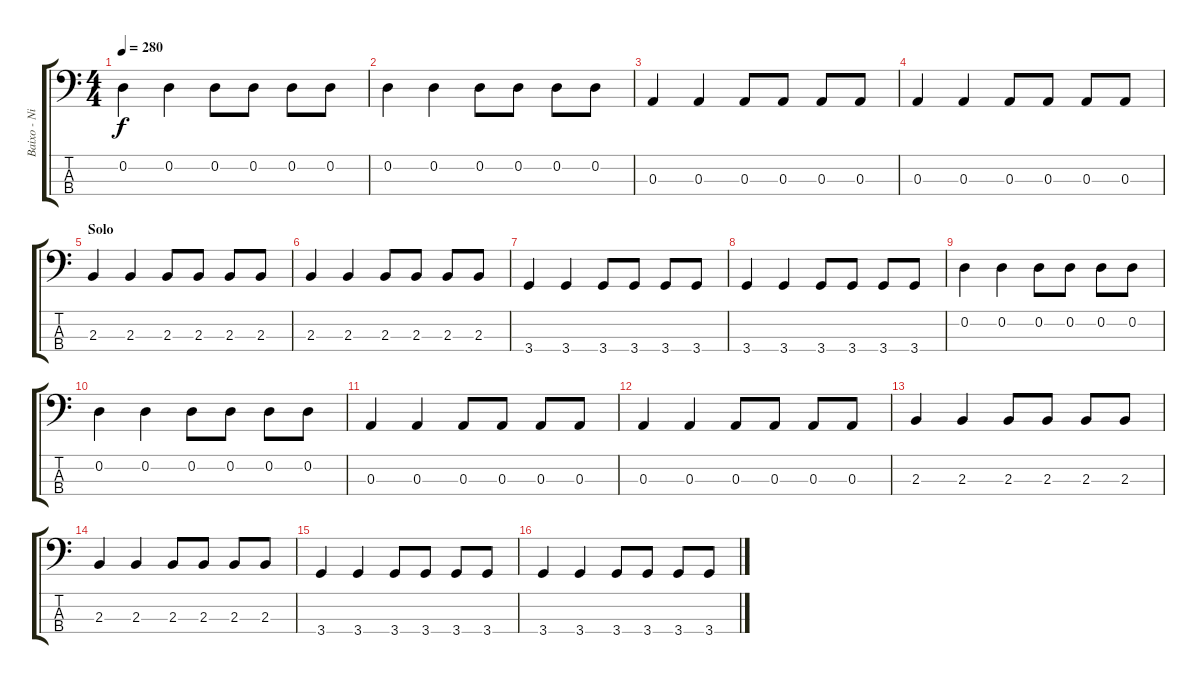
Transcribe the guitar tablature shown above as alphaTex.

\track ("Baixo - Nikola" "Baixo - Ni") {instrument electricbasspick}
\staff {score tabs}
\tuning (G2 D2 A1 E1) {hide}
\ts (4 4)
\tempo 280
\clef f4
\ks c
0.2.4{dy f} 0.2.4 0.2.8 0.2.8 0.2.8 0.2.8 |
0.2.4 0.2.4 0.2.8 0.2.8 0.2.8 0.2.8 |
0.3.4 0.3.4 0.3.8 0.3.8 0.3.8 0.3.8 |
0.3.4 0.3.4 0.3.8 0.3.8 0.3.8 0.3.8 |
\section ("" "Solo")
2.3.4 2.3.4 2.3.8 2.3.8 2.3.8 2.3.8 |
2.3.4 2.3.4 2.3.8 2.3.8 2.3.8 2.3.8 |
3.4.4 3.4.4 3.4.8 3.4.8 3.4.8 3.4.8 |
3.4.4 3.4.4 3.4.8 3.4.8 3.4.8 3.4.8 |
0.2.4 0.2.4 0.2.8 0.2.8 0.2.8 0.2.8 |
0.2.4 0.2.4 0.2.8 0.2.8 0.2.8 0.2.8 |
0.3.4 0.3.4 0.3.8 0.3.8 0.3.8 0.3.8 |
0.3.4 0.3.4 0.3.8 0.3.8 0.3.8 0.3.8 |
2.3.4 2.3.4 2.3.8 2.3.8 2.3.8 2.3.8 |
2.3.4 2.3.4 2.3.8 2.3.8 2.3.8 2.3.8 |
3.4.4 3.4.4 3.4.8 3.4.8 3.4.8 3.4.8 |
3.4.4 3.4.4 3.4.8 3.4.8 3.4.8 3.4.8
